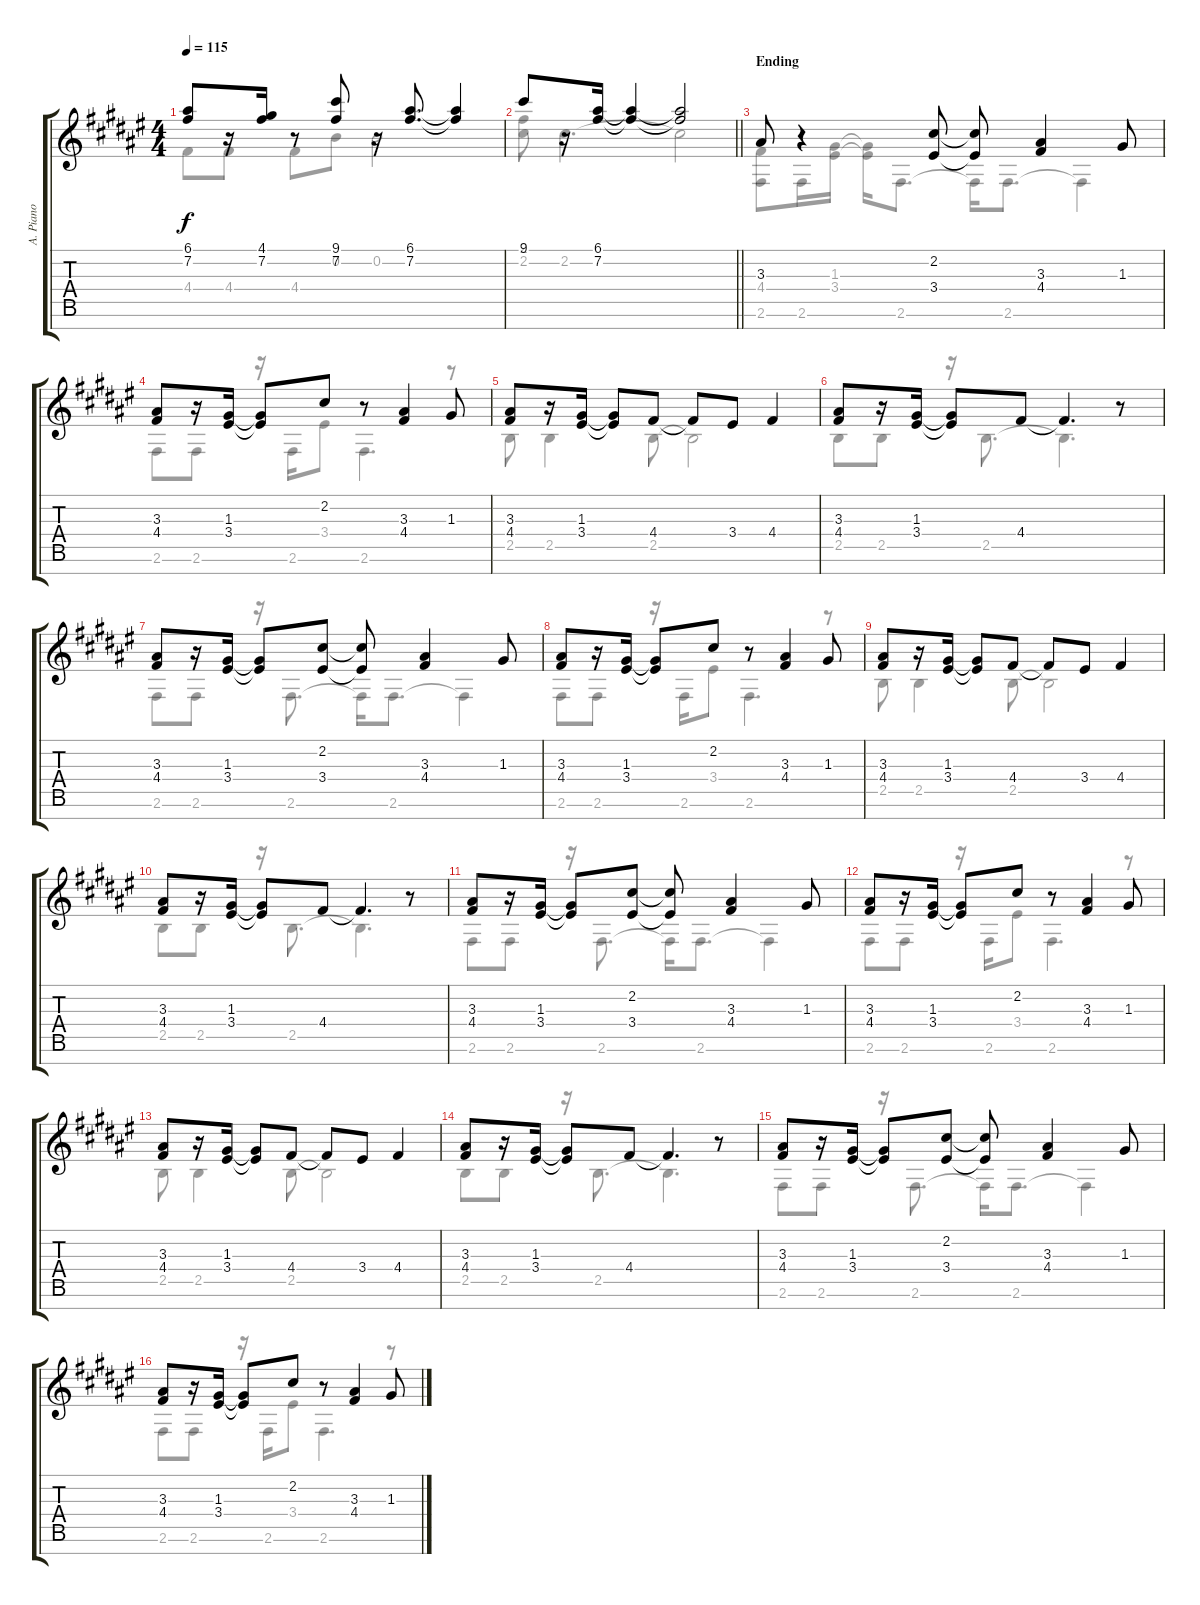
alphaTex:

\track ("A. Piano" "A. Piano") {instrument acousticgrandpiano}
\staff {score tabs}
\tuning (E5 B4 G4 D4 A3 E3 B2) {hide}
\voice
\ts (4 4)
\tempo 115
\clef g2
\ks f#
(6.1 7.2).8{dy f} r.16 (4.1 7.2).16 r.8 (9.1 7.2).8 r.16 (6.1 7.2).8{d} (6.1{t} 7.2{t}).4 |
\barLineRight lightlight
9.1.8 r.16 (6.1 7.2).16 (6.1{t} 7.2{t}).4 (6.1{t} 7.2{t}).2 |
\section ("" "Ending")
3.3.8 r.4 (2.2 3.4).8 (2.2{t} 3.4{t}).8 (3.3 4.4).4 1.3.8 |
(3.3 4.4).8 r.16 (1.3 3.4).16 (1.3{t} 3.4{t}).8 2.2.8 r.8 (3.3 4.4).4 1.3.8 |
(3.3 4.4).8 r.16 (1.3 3.4).16 (1.3{t} 3.4{t}).8 4.4.8 4.4{t}.8 3.4.8 4.4.4 |
(3.3 4.4).8 r.16 (1.3 3.4).16 (1.3{t} 3.4{t}).8 4.4.8 4.4{t}.4{d} r.8 |
(3.3 4.4).8 r.16 (1.3 3.4).16 (1.3{t} 3.4{t}).8 (2.2 3.4).8 (2.2{t} 3.4{t}).8 (3.3 4.4).4 1.3.8 |
(3.3 4.4).8 r.16 (1.3 3.4).16 (1.3{t} 3.4{t}).8 2.2.8 r.8 (3.3 4.4).4 1.3.8 |
(3.3 4.4).8 r.16 (1.3 3.4).16 (1.3{t} 3.4{t}).8 4.4.8 4.4{t}.8 3.4.8 4.4.4 |
(3.3 4.4).8 r.16 (1.3 3.4).16 (1.3{t} 3.4{t}).8 4.4.8 4.4{t}.4{d} r.8 |
(3.3 4.4).8 r.16 (1.3 3.4).16 (1.3{t} 3.4{t}).8 (2.2 3.4).8 (2.2{t} 3.4{t}).8 (3.3 4.4).4 1.3.8 |
(3.3 4.4).8 r.16 (1.3 3.4).16 (1.3{t} 3.4{t}).8 2.2.8 r.8 (3.3 4.4).4 1.3.8 |
(3.3 4.4).8 r.16 (1.3 3.4).16 (1.3{t} 3.4{t}).8 4.4.8 4.4{t}.8 3.4.8 4.4.4 |
(3.3 4.4).8 r.16 (1.3 3.4).16 (1.3{t} 3.4{t}).8 4.4.8 4.4{t}.4{d} r.8 |
(3.3 4.4).8 r.16 (1.3 3.4).16 (1.3{t} 3.4{t}).8 (2.2 3.4).8 (2.2{t} 3.4{t}).8 (3.3 4.4).4 1.3.8 |
(3.3 4.4).8 r.16 (1.3 3.4).16 (1.3{t} 3.4{t}).8 2.2.8 r.8 (3.3 4.4).4 1.3.8
\voice
\clef g2
\ottava regular
\simile none
\ks f#
4.4.8{dy f} 4.4.8 4.4.8 0.2.8 0.2.2 |
\barLineRight lightlight
(2.1 2.2).8 2.2.4{d} 2.2{t}.2 |
(4.4 2.6).8 2.6.16 (1.3 3.4).16 (1.3{t} 3.4{t}).16 2.6.8{d} 2.6{t}.16 2.6.8{d} 2.6{t}.4 |
2.6.8 2.6.8 r.16 2.6.16 3.4.8 2.6.4{d} r.8 |
2.5.8 2.5.4 2.5.8 2.5{t}.2 |
2.5.8 2.5.8 r.16 2.5.8{d} 2.5{t}.4{d} r.8 |
2.6.8 2.6.8 r.16 2.6.8{d} 2.6{t}.16 2.6.8{d} 2.6{t}.4 |
2.6.8 2.6.8 r.16 2.6.16 3.4.8 2.6.4{d} r.8 |
2.5.8 2.5.4 2.5.8 2.5{t}.2 |
2.5.8 2.5.8 r.16 2.5.8{d} 2.5{t}.4{d} r.8 |
2.6.8 2.6.8 r.16 2.6.8{d} 2.6{t}.16 2.6.8{d} 2.6{t}.4 |
2.6.8 2.6.8 r.16 2.6.16 3.4.8 2.6.4{d} r.8 |
2.5.8 2.5.4 2.5.8 2.5{t}.2 |
2.5.8 2.5.8 r.16 2.5.8{d} 2.5{t}.4{d} r.8 |
2.6.8 2.6.8 r.16 2.6.8{d} 2.6{t}.16 2.6.8{d} 2.6{t}.4 |
2.6.8 2.6.8 r.16 2.6.16 3.4.8 2.6.4{d} r.8
